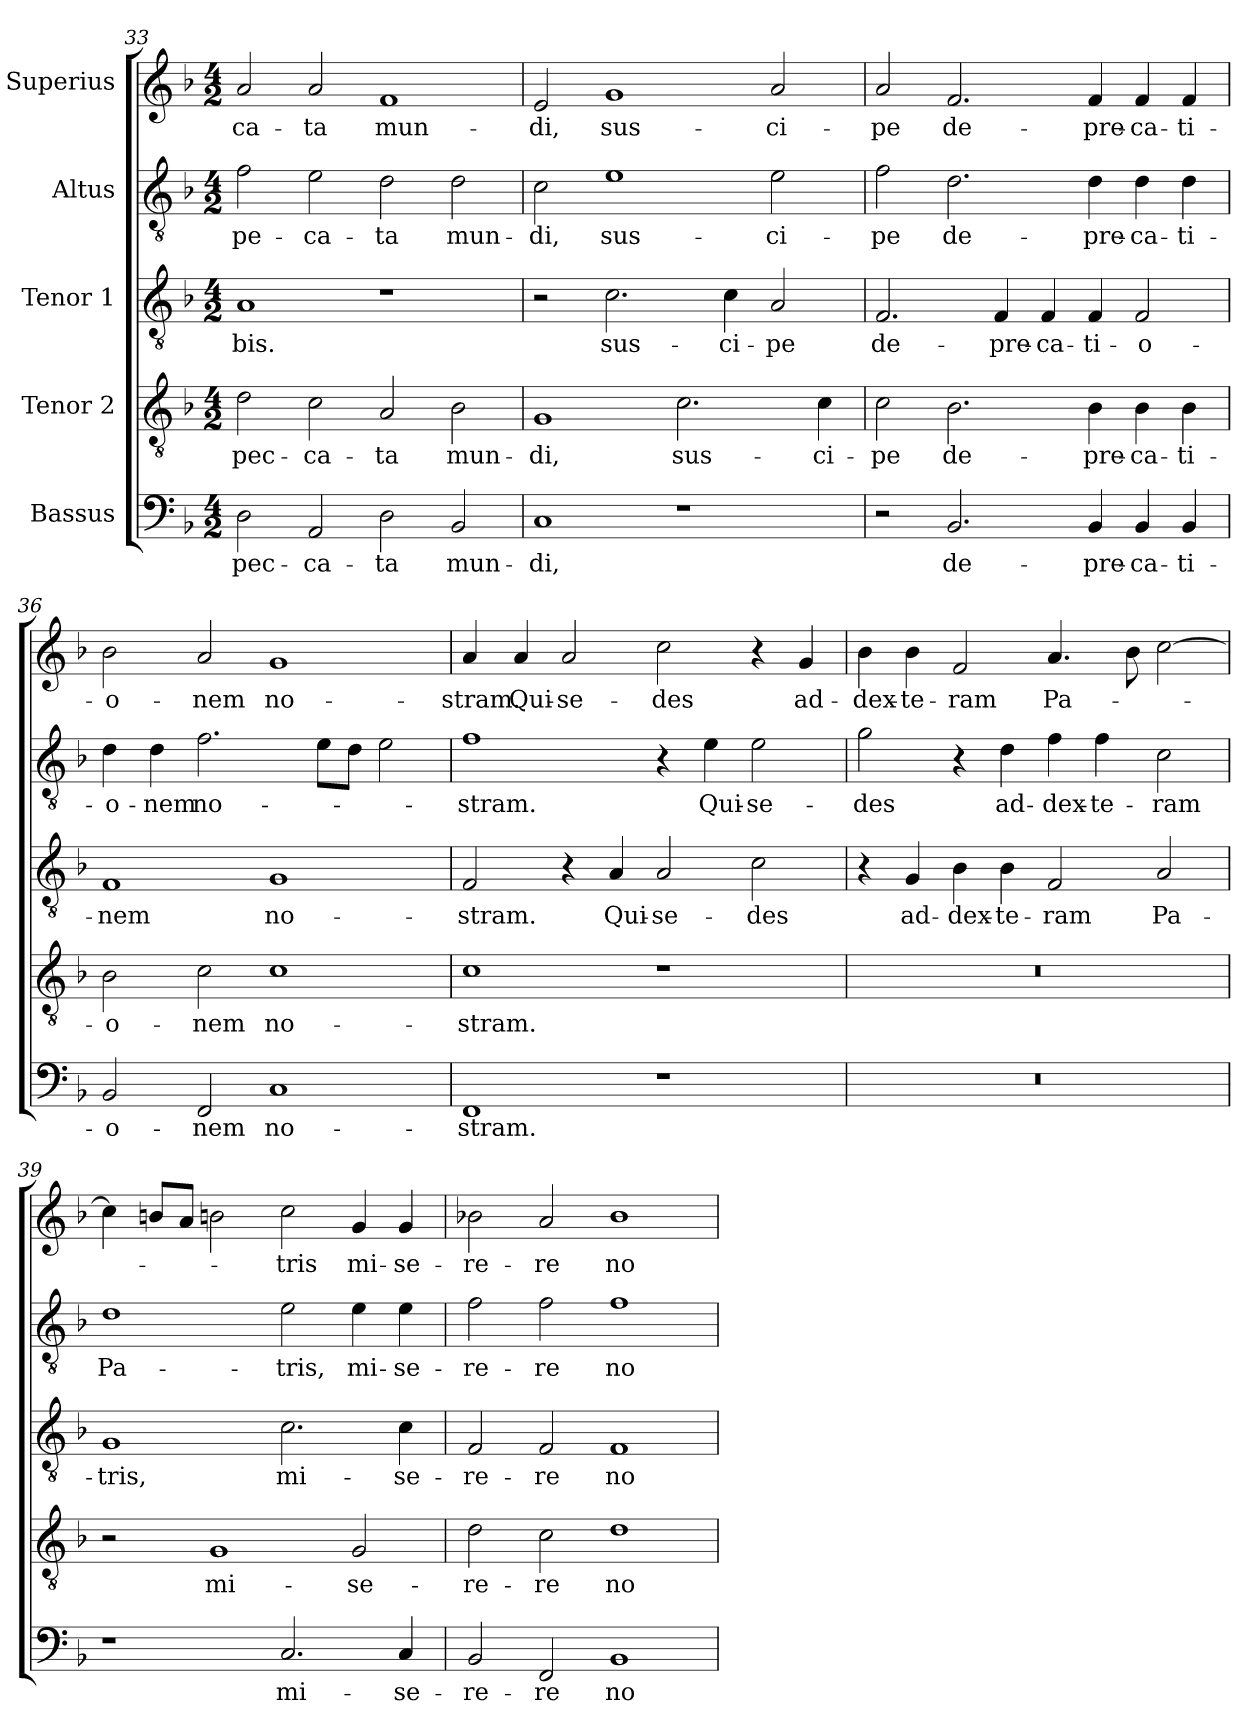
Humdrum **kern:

**kern	**text	**kern	**text	**kern	**text	**kern	**text	**kern	**text
*part5	*part5	*part4	*part4	*part3	*part3	*part2	*part2	*part1	*part1
*staff5	*staff5	*staff4	*staff4	*staff3	*staff3	*staff2	*staff2	*staff1	*staff1
*I"Bassus	*	*I"Tenor 2	*	*I"Tenor 1	*	*I"Altus	*	*I"Superius	*
*clefF4	*	*clefGv2	*	*clefGv2	*	*clefGv2	*	*clefG2	*
*k[b-]	*	*k[b-]	*	*k[b-]	*	*k[b-]	*	*k[b-]	*
*M4/2	*	*M4/2	*	*M4/2	*	*M4/2	*	*M4/2	*
=33	=33	=33	=33	=33	=33	=33	=33	=33	=33
2D\	pec-	2d\	pec-	1A/	-bis.	2f\	pe-	2a/	-ca-
2AA/	-ca-	2c\	-ca-	.	.	2e\	-ca-	2a/	-ta
2D\	-ta	2A/	-ta	1r	.	2d\	-ta	1f/	mun-
2BB-/	mun-	2B-\	mun-	.	.	2d\	mun-	.	.
=34	=34	=34	=34	=34	=34	=34	=34	=34	=34
1C/	-di,	1G/	-di,	2r	.	2c\	-di,	2e/	-di,
.	.	.	.	2.c\	sus-	1e\	sus-	1g/	sus-
1r	.	2.c\	sus-	.	.	.	.	.	.
.	.	.	.	4c\	-ci-	.	.	.	.
.	.	.	.	2A/	-pe	2e\	-ci-	2a/	-ci-
.	.	4c\	-ci-	.	.	.	.	.	.
=35	=35	=35	=35	=35	=35	=35	=35	=35	=35
2r	.	2c\	-pe	2.F/	de-	2f\	-pe	2a/	-pe
2.BB-/	de-	2.B-\	de-	.	.	2.d\	de-	2.f/	de-
.	.	.	.	4F/	-pre-	.	.	.	.
.	.	.	.	4F/	-ca-	.	.	.	.
4BB-/	-pre-	4B-\	-pre-	4F/	-ti-	4d\	-pre-	4f/	-pre-
4BB-/	-ca-	4B-\	-ca-	2F/	-o-	4d\	-ca-	4f/	-ca-
4BB-/	-ti-	4B-\	-ti-	.	.	4d\	-ti-	4f/	-ti-
=36	=36	=36	=36	=36	=36	=36	=36	=36	=36
2BB-/	-o-	2B-\	-o-	1F/	-nem	4d\	-o-	2b-\	-o-
.	.	.	.	.	.	4d\	-nem	.	.
2FF/	-nem	2c\	-nem	.	.	2.f\	no-	2a/	-nem
1C/	no-	1c\	no-	1G/	no-	.	.	1g/	no-
.	.	.	.	.	.	8e\L	.	.	.
.	.	.	.	.	.	8d\J	.	.	.
.	.	.	.	.	.	2e\	.	.	.
=37	=37	=37	=37	=37	=37	=37	=37	=37	=37
1FF/	-stram.	1c\	-stram.	2F/	-stram.	1f\	-stram.	4a/	-stram.
.	.	.	.	.	.	.	.	4a/	Qui-
.	.	.	.	4r	.	.	.	2a/	se-
.	.	.	.	4A/	Qui-	.	.	.	.
1r	.	1r	.	2A/	se-	4r	.	2cc\	-des
.	.	.	.	.	.	4e\	Qui-	.	.
.	.	.	.	2c\	-des	2e\	se-	4r	.
.	.	.	.	.	.	.	.	4g/	ad-
=38	=38	=38	=38	=38	=38	=38	=38	=38	=38
0r	.	0r	.	4r	.	2g\	-des	4b-\	dex-
.	.	.	.	4G/	ad-	.	.	4b-\	-te-
.	.	.	.	4B-\	dex-	4r	.	2f/	-ram
.	.	.	.	4B-\	-te-	4d\	ad-	.	.
.	.	.	.	2F/	-ram	4f\	dex-	4.a/	Pa-
.	.	.	.	.	.	4f\	-te-	.	.
.	.	.	.	.	.	.	.	8b-\	.
.	.	.	.	2A/	Pa-	2c\	-ram	[2cc\	.
=39	=39	=39	=39	=39	=39	=39	=39	=39	=39
1r	.	2r	.	1G/	-tris,	1d\	Pa-	4cc\]	.
.	.	.	.	.	.	.	.	8bn/L	.
.	.	.	.	.	.	.	.	8a/J	.
.	.	1G/	mi-	.	.	.	.	2bn\	.
2.C/	mi-	.	.	2.c\	mi-	2e\	-tris,	2cc\	-tris
.	.	2G/	-se-	.	.	4e\	mi-	4g/	mi-
4C/	-se-	.	.	4c\	-se-	4e\	-se-	4g/	-se-
=40	=40	=40	=40	=40	=40	=40	=40	=40	=40
2BB-/	-re-	2d\	-re-	2F/	-re-	2f\	-re-	2b-X\	-re-
2FF/	-re	2c\	-re	2F/	-re	2f\	-re	2a/	-re
1BB-/	no-	1d\	no-	1F/	no-	1f\	no-	1b-\	no-
=	=	=	=	=	=	=	=	=	=
*-	*-	*-	*-	*-	*-	*-	*-	*-	*-
